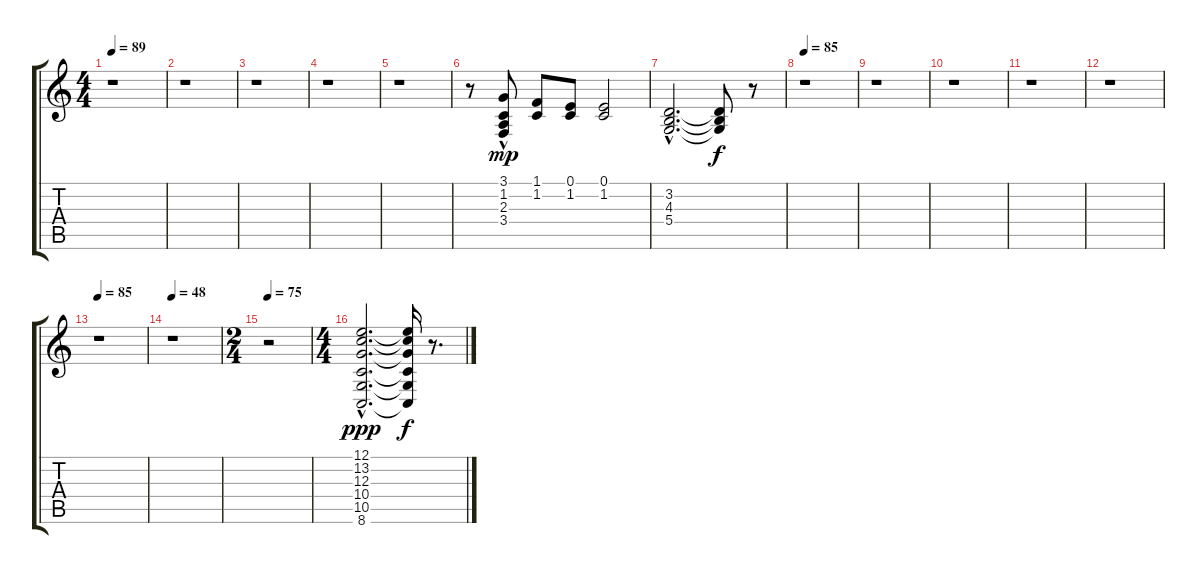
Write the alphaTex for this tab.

\track "" {instrument brightacousticpiano}
\staff {score tabs}
\tuning (E4 B3 G3 D3 A2 E2) {hide}
\ts (4 4)
\tempo 89
\clef g2
\ks c
r.1{dy mp} |
r.1 |
r.1 |
r.1 |
r.1 |
r.8 (3.1 1.2 2.3 3.4{hac}).8 (1.1 1.2).8 (0.1 1.2).8 (0.1 1.2).2 |
(3.2{hac} 4.3{hac} 5.4{hac}).2{d} (3.2{t} 4.3{t} 5.4{t}).8{dy f} r.8 |
\tempo 85
r.1 |
r.1 |
r.1 |
r.1 |
r.1 |
\tempo 85
r.1 |
\tempo 48
r.1 |
\ts (2 4)
\tempo 75
r.2 |
\ts (4 4)
(12.1{hac} 13.2{hac} 12.3{hac} 10.4{hac} 10.5{hac} 8.6{hac}).2{d dy ppp} (12.1{t} 13.2{t} 12.3{t} 10.4{t} 10.5{t} 8.6{t}).16{dy f} r.8{d}
